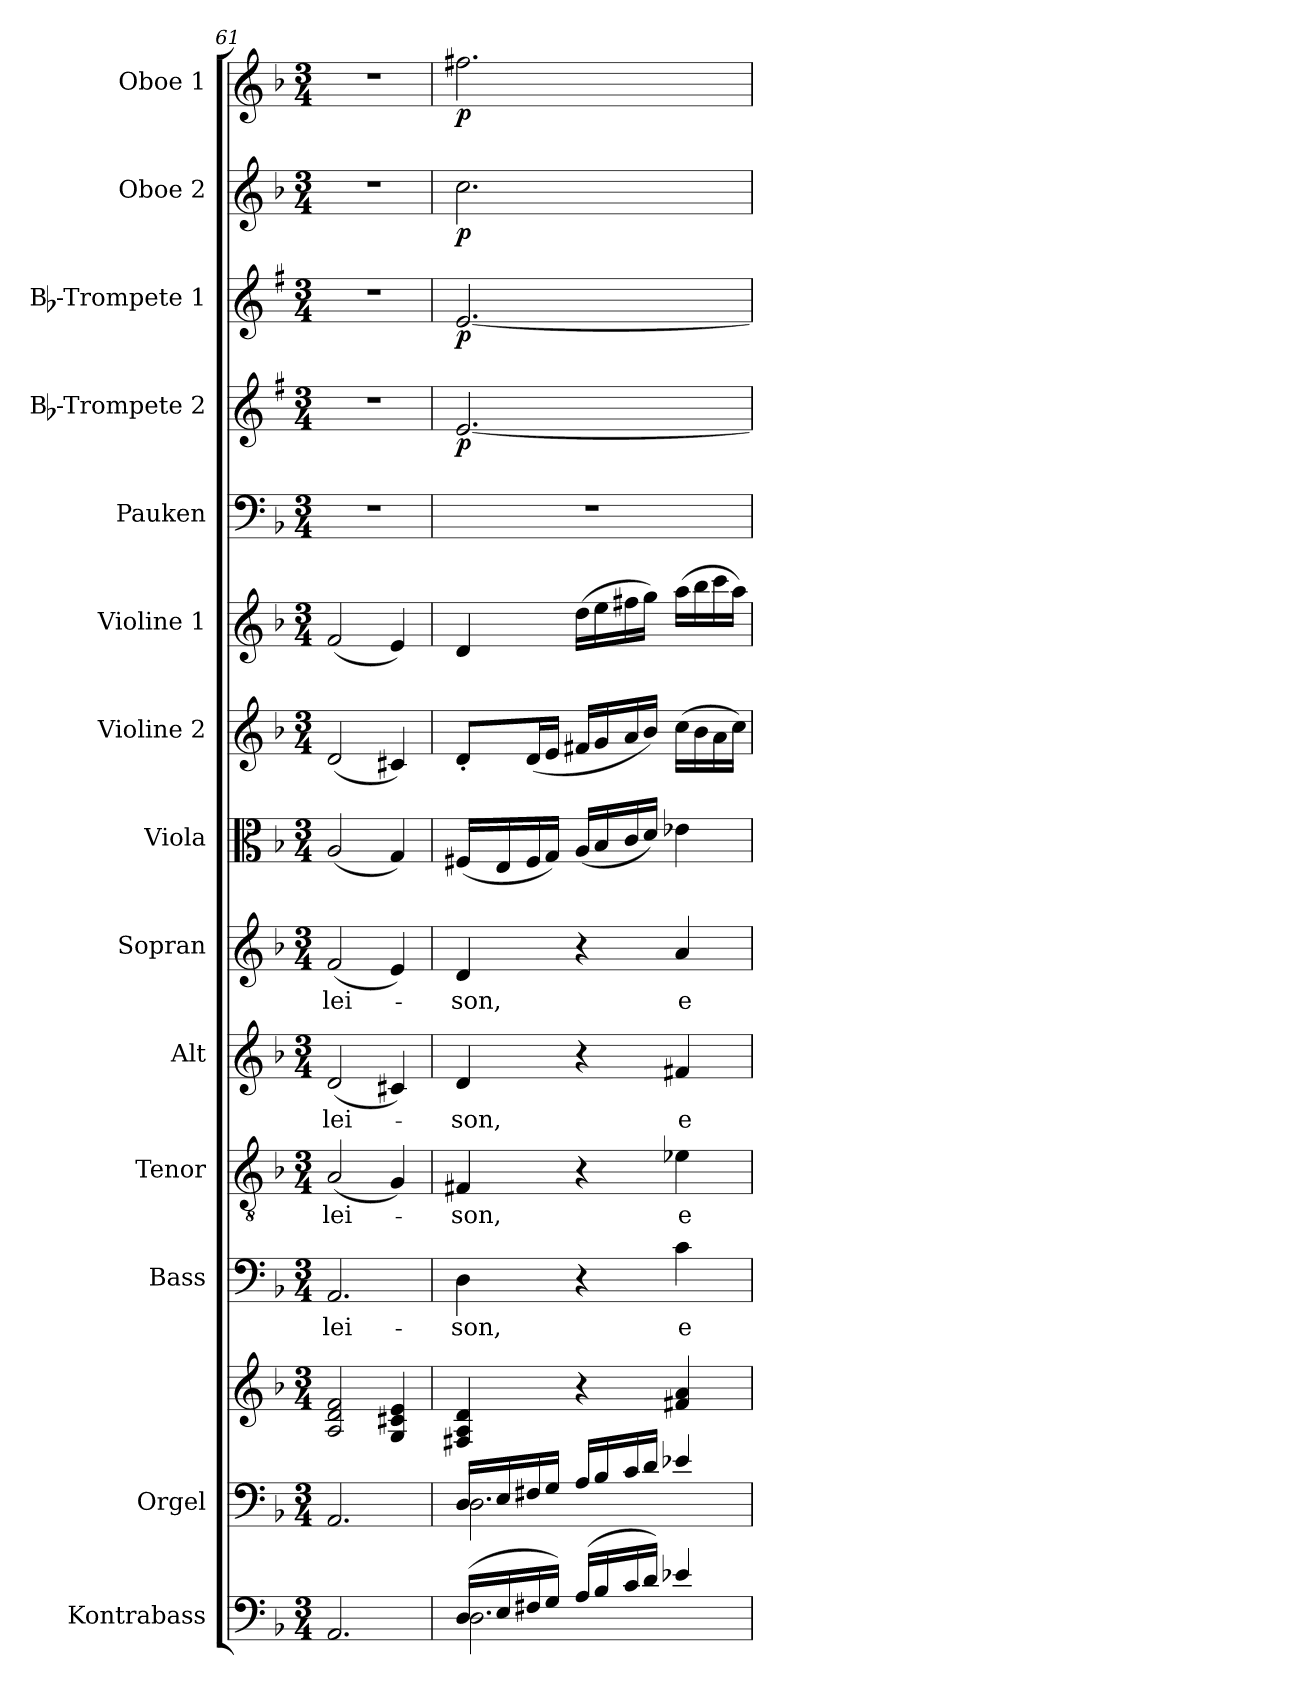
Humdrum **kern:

**kern	**kern	**kern	**kern	**text	**kern	**text	**kern	**text	**kern	**text	**kern	**kern	**kern	**kern	**kern	**dynam	**kern	**dynam	**kern	**dynam	**kern	**dynam
*part14	*part13	*part13	*part12	*part12	*part11	*part11	*part10	*part10	*part9	*part9	*part8	*part7	*part6	*part5	*part4	*part4	*part3	*part3	*part2	*part2	*part1	*part1
*staff15	*staff14	*staff13	*staff12	*staff12	*staff11	*staff11	*staff10	*staff10	*staff9	*staff9	*staff8	*staff7	*staff6	*staff5	*staff4	*staff4	*staff3	*staff3	*staff2	*staff2	*staff1	*staff1
*I"Kontrabass	*I"Orgel	*	*I"Bass	*	*I"Tenor	*	*I"Alt	*	*I"Sopran	*	*I"Viola	*I"Violine 2	*I"Violine 1	*I"Pauken	*I"Bb-Trompete 2	*	*I"Bb-Trompete 1	*	*I"Oboe 2	*	*I"Oboe 1	*
*I'Kb.	*I'Org.	*	*I'B.	*	*I'T.	*	*I'A.	*	*I'S.	*	*I'Vla.	*I'Vl. 2	*I'Vl. 1	*I'Pk.	*I'Bb Trp. 2	*	*I'Bb Trp. 1	*	*I'Ob. 2	*	*I'Ob. 1	*
*clefF4	*clefF4	*clefG2	*clefF4	*	*clefGv2	*	*clefG2	*	*clefG2	*	*clefC3	*clefG2	*clefG2	*clefF4	*clefG2	*	*clefG2	*	*clefG2	*	*clefG2	*
*ITrd7c12	*	*	*	*	*	*	*	*	*	*	*	*	*	*	*ITrd1c2	*	*ITrd1c2	*	*	*	*	*
*k[b-]	*k[b-]	*k[b-]	*k[b-]	*	*k[b-]	*	*k[b-]	*	*k[b-]	*	*k[b-]	*k[b-]	*k[b-]	*k[b-]	*k[b-]	*	*k[b-]	*	*k[b-]	*	*k[b-]	*
*F:	*F:	*F:	*F:	*	*F:	*	*F:	*	*F:	*	*F:	*F:	*F:	*F:	*F:	*	*F:	*	*F:	*	*F:	*
*M3/4	*M3/4	*M3/4	*M3/4	*	*M3/4	*	*M3/4	*	*M3/4	*	*M3/4	*M3/4	*M3/4	*M3/4	*M3/4	*	*M3/4	*	*M3/4	*	*M3/4	*
=61	=61	=61	=61	=61	=61	=61	=61	=61	=61	=61	=61	=61	=61	=61	=61	=61	=61	=61	=61	=61	=61	=61
!	!	!	!	!LO:LY:b	!	!LO:LY:b	!	!LO:LY:b	!	!LO:LY:b	!	!	!	!	!	!	!	!	!	!	!	!
2.AAA/	2.AA/	2A/ 2d/ 2f/	2.AA/	-lei-	(<2A/	-lei-	(<2d/	-lei-	(<2f/	-lei-	(<2A/	(<2d/	(<2f/	2.r	2.r	.	2.r	.	2.r	.	2.r	.
.	.	4G/ 4c#X/ 4e/	.	.	4G/)	.	4c#X/)	.	4e/)	.	4G/)	4c#X/)	4e/)	.	.	.	.	.	.	.	.	.
=62	=62	=62	=62	=62	=62	=62	=62	=62	=62	=62	=62	=62	=62	=62	=62	=62	=62	=62	=62	=62	=62	=62
*^	*^	*	*	*	*	*	*	*	*	*	*	*	*	*	*	*	*	*	*	*	*	*
!	!	!	!	!	!	!LO:LY:b	!	!LO:LY:b	!	!LO:LY:b	!	!LO:LY:b	!	!	!	!	!	!LO:DY:b	!	!LO:DY:b	!	!LO:DY:b	!	!LO:DY:b
(>16DD/LL	2.DD\	16D/LL	2.D\	4F#X/ 4A/ 4d/	4D\	-son,	4F#X/	-son,	4d/	-son,	4d/	-son,	(<16F#X/LL	8d'</L	4d/	2.r	[2.d/	p	[2.d/	p	2.cc\	p	2.ff#X\	p
16EE/	.	16E/	.	.	.	.	.	.	.	.	.	.	16E/	.	.	.	.	.	.	.	.	.	.	.
16FF#X/	.	16F#X/	.	.	.	.	.	.	.	.	.	.	16F#/	(<16d/L	.	.	.	.	.	.	.	.	.	.
16GG/JJ)	.	16G/JJ	.	.	.	.	.	.	.	.	.	.	16G/JJ)	16e/JJ	.	.	.	.	.	.	.	.	.	.
(>16AA/LL	.	16A/LL	.	4r	4r	.	4r	.	4r	.	4r	.	(<16A/LL	16f#X/LL	(>16dd\LL	.	.	.	.	.	.	.	.	.
16BB-/	.	16B-/	.	.	.	.	.	.	.	.	.	.	16B-/	16g/	16ee\	.	.	.	.	.	.	.	.	.
16C/	.	16c/	.	.	.	.	.	.	.	.	.	.	16c/	16a/	16ff#X\	.	.	.	.	.	.	.	.	.
16D/JJ)	.	16d/JJ	.	.	.	.	.	.	.	.	.	.	16d/JJ)	16b-/JJ)	16gg\JJ)	.	.	.	.	.	.	.	.	.
!	!	!	!	!	!	!LO:LY:b	!	!LO:LY:b	!	!LO:LY:b	!	!LO:LY:b	!	!	!	!	!	!	!	!	!	!	!	!
4E-X/	.	4e-X/	.	4f#X/ 4a/	4c\	e-	4e-X\	e-	4f#X/	e-	4a/	e-	4e-X\	(>16cc\LL	(>16aa\LL	.	.	.	.	.	.	.	.	.
.	.	.	.	.	.	.	.	.	.	.	.	.	.	16b-\	16bb-\	.	.	.	.	.	.	.	.	.
.	.	.	.	.	.	.	.	.	.	.	.	.	.	16a\	16ccc\	.	.	.	.	.	.	.	.	.
.	.	.	.	.	.	.	.	.	.	.	.	.	.	16cc\JJ)	16aa\JJ)	.	.	.	.	.	.	.	.	.
*v	*v	*	*	*	*	*	*	*	*	*	*	*	*	*	*	*	*	*	*	*	*	*	*	*
*	*v	*v	*	*	*	*	*	*	*	*	*	*	*	*	*	*	*	*	*	*	*	*	*
=	=	=	=	=	=	=	=	=	=	=	=	=	=	=	=	=	=	=	=	=	=	=
*-	*-	*-	*-	*-	*-	*-	*-	*-	*-	*-	*-	*-	*-	*-	*-	*-	*-	*-	*-	*-	*-	*-
